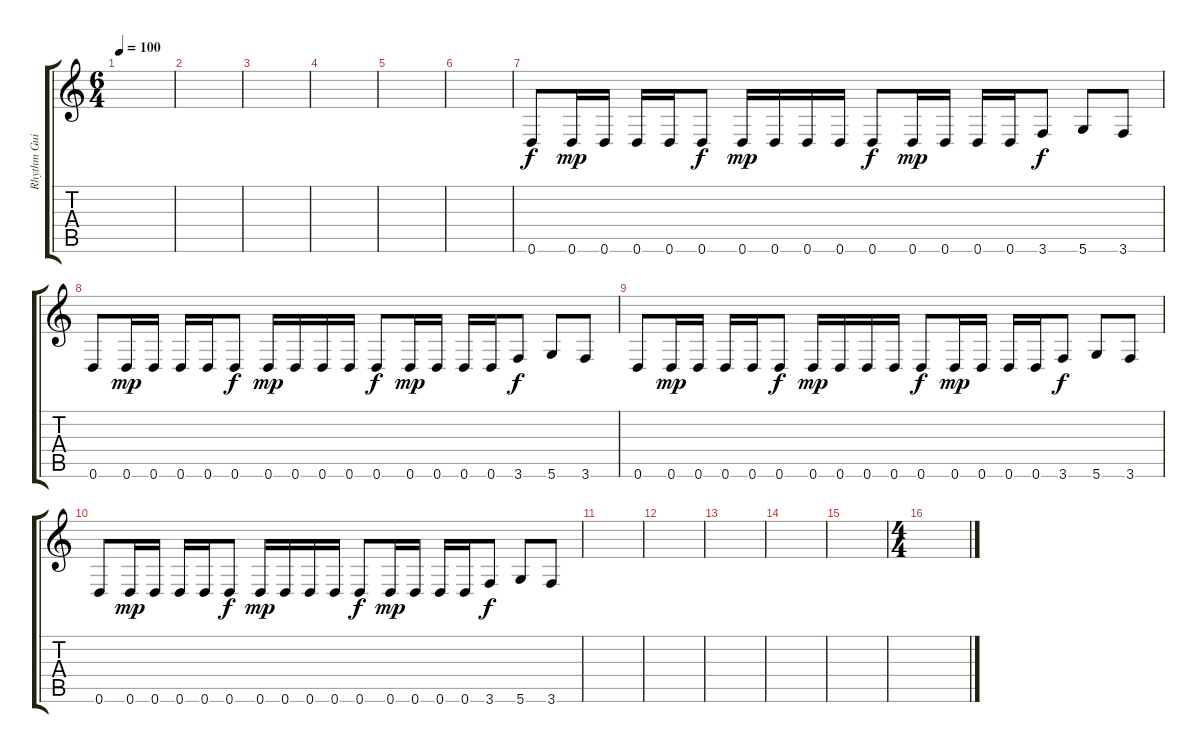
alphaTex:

\track ("Rhythm Guitar" "Rhythm Gui") {instrument acousticguitarsteel}
\staff {score tabs}
\tuning (D4 A3 F3 C3 G2 D2) {hide}
\ts (6 4)
\tempo 100
\clef g2
\ks c
|
|
|
|
|
|
0.6.8 0.6.16{dy mp} 0.6.16 0.6.16 0.6.16 0.6.8{dy f} 0.6.16{dy mp} 0.6.16 0.6.16 0.6.16 0.6.8{dy f} 0.6.16{dy mp} 0.6.16 0.6.16 0.6.16 3.6.8{dy f} 5.6.8 3.6.8 |
0.6.8 0.6.16{dy mp} 0.6.16 0.6.16 0.6.16 0.6.8{dy f} 0.6.16{dy mp} 0.6.16 0.6.16 0.6.16 0.6.8{dy f} 0.6.16{dy mp} 0.6.16 0.6.16 0.6.16 3.6.8{dy f} 5.6.8 3.6.8 |
0.6.8 0.6.16{dy mp} 0.6.16 0.6.16 0.6.16 0.6.8{dy f} 0.6.16{dy mp} 0.6.16 0.6.16 0.6.16 0.6.8{dy f} 0.6.16{dy mp} 0.6.16 0.6.16 0.6.16 3.6.8{dy f} 5.6.8 3.6.8 |
0.6.8 0.6.16{dy mp} 0.6.16 0.6.16 0.6.16 0.6.8{dy f} 0.6.16{dy mp} 0.6.16 0.6.16 0.6.16 0.6.8{dy f} 0.6.16{dy mp} 0.6.16 0.6.16 0.6.16 3.6.8{dy f} 5.6.8 3.6.8 |
|
|
|
|
|
\ts (4 4)
